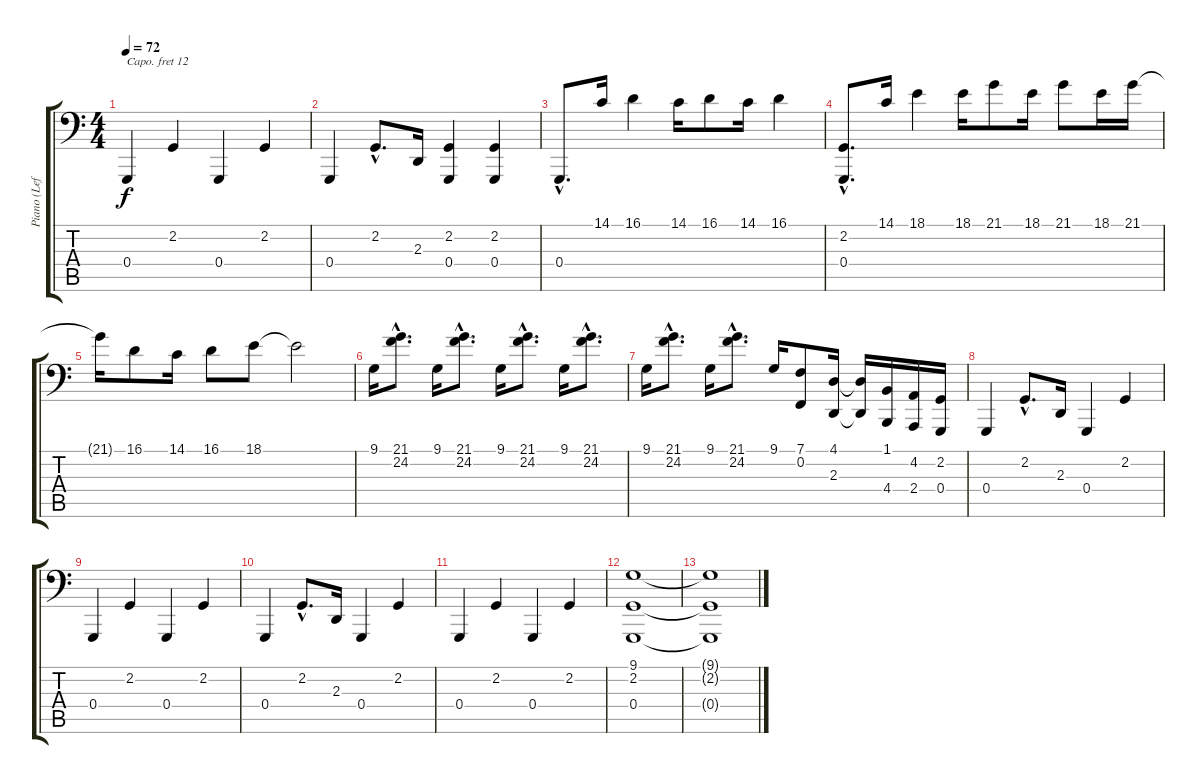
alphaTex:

\track ("Piano (Left Hand)" "Piano (Lef") {instrument honkytonkpiano}
\staff {score tabs}
\capo 12
\tuning (Bb1 F1 C1 G0 D0 A-1) {hide}
\ts (4 4)
\tempo 72
\clef f4
\ks c
0.4.4{dy f} 2.2.4 0.4.4 2.2.4 |
0.4.4 2.2{hac}.8{d} 2.3.16 (2.2 0.4).4 (2.2 0.4).4 |
0.4{hac}.8{d} 14.1.16 16.1.4 14.1.16 16.1.8 14.1.16 16.1.4 |
(2.2{hac} 0.4{hac}).8{d} 14.1.16 18.1.4 18.1.16 21.1.8 18.1.16 21.1.8 18.1.16 21.1.16 |
21.1{t}.16 16.1.8 14.1.16 16.1.8 18.1.8 18.1{t}.2 |
9.1.16 (21.1{hac} 24.2{hac}).8{d} 9.1.16 (21.1{hac} 24.2{hac}).8{d} 9.1.16 (21.1{hac} 24.2{hac}).8{d} 9.1.16 (21.1{hac} 24.2{hac}).8{d} |
9.1.16 (21.1{hac} 24.2{hac}).8{d} 9.1.16 (21.1{hac} 24.2{hac}).8{d} 9.1.16 (7.1 0.2).8 (4.1 2.3).16 (4.1{t} 2.3{t}).16 (1.1 4.4).16 (4.2 2.4).16 (2.2 0.4).16 |
0.4.4 2.2{hac}.8{d} 2.3.16 0.4.4 2.2.4 |
0.4.4 2.2.4 0.4.4 2.2.4 |
0.4.4 2.2{hac}.8{d} 2.3.16 0.4.4 2.2.4 |
0.4.4 2.2.4 0.4.4 2.2.4 |
(9.1 2.2 0.4).1 |
(9.1{t} 2.2{t} 0.4{t}).1
